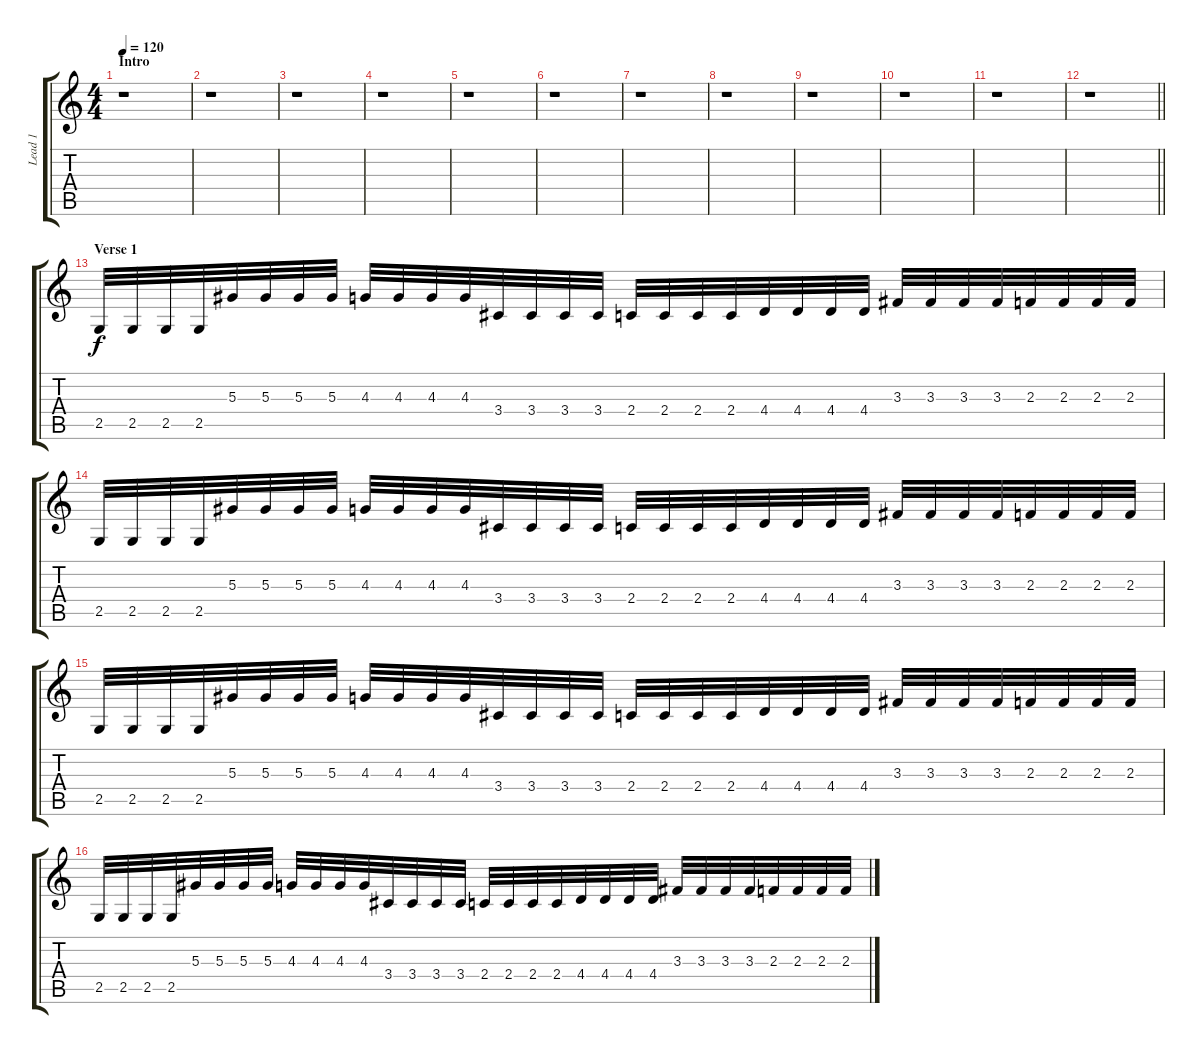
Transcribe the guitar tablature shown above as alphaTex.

\track ("Lead 1" "Lead 1") {instrument overdrivenguitar}
\staff {score tabs}
\tuning (C4 G3 Eb3 Bb2 F2 C2) {hide}
\ts (4 4)
\section ("" "Intro")
\tempo 120
\clef g2
\ks c
r.1{dy f instrument overdrivenguitar} |
r.1 |
r.1 |
r.1 |
r.1 |
r.1 |
r.1 |
r.1 |
r.1 |
r.1 |
r.1 |
\barLineRight lightlight
r.1 |
\section ("" "Verse 1")
2.5.32 2.5.32 2.5.32 2.5.32 5.3.32 5.3.32 5.3.32 5.3.32 4.3.32 4.3.32 4.3.32 4.3.32 3.4.32 3.4.32 3.4.32 3.4.32 2.4.32 2.4.32 2.4.32 2.4.32 4.4.32 4.4.32 4.4.32 4.4.32 3.3.32 3.3.32 3.3.32 3.3.32 2.3.32 2.3.32 2.3.32 2.3.32 |
2.5.32 2.5.32 2.5.32 2.5.32 5.3.32 5.3.32 5.3.32 5.3.32 4.3.32 4.3.32 4.3.32 4.3.32 3.4.32 3.4.32 3.4.32 3.4.32 2.4.32 2.4.32 2.4.32 2.4.32 4.4.32 4.4.32 4.4.32 4.4.32 3.3.32 3.3.32 3.3.32 3.3.32 2.3.32 2.3.32 2.3.32 2.3.32 |
2.5.32 2.5.32 2.5.32 2.5.32 5.3.32 5.3.32 5.3.32 5.3.32 4.3.32 4.3.32 4.3.32 4.3.32 3.4.32 3.4.32 3.4.32 3.4.32 2.4.32 2.4.32 2.4.32 2.4.32 4.4.32 4.4.32 4.4.32 4.4.32 3.3.32 3.3.32 3.3.32 3.3.32 2.3.32 2.3.32 2.3.32 2.3.32 |
2.5.32 2.5.32 2.5.32 2.5.32 5.3.32 5.3.32 5.3.32 5.3.32 4.3.32 4.3.32 4.3.32 4.3.32 3.4.32 3.4.32 3.4.32 3.4.32 2.4.32 2.4.32 2.4.32 2.4.32 4.4.32 4.4.32 4.4.32 4.4.32 3.3.32 3.3.32 3.3.32 3.3.32 2.3.32 2.3.32 2.3.32 2.3.32
